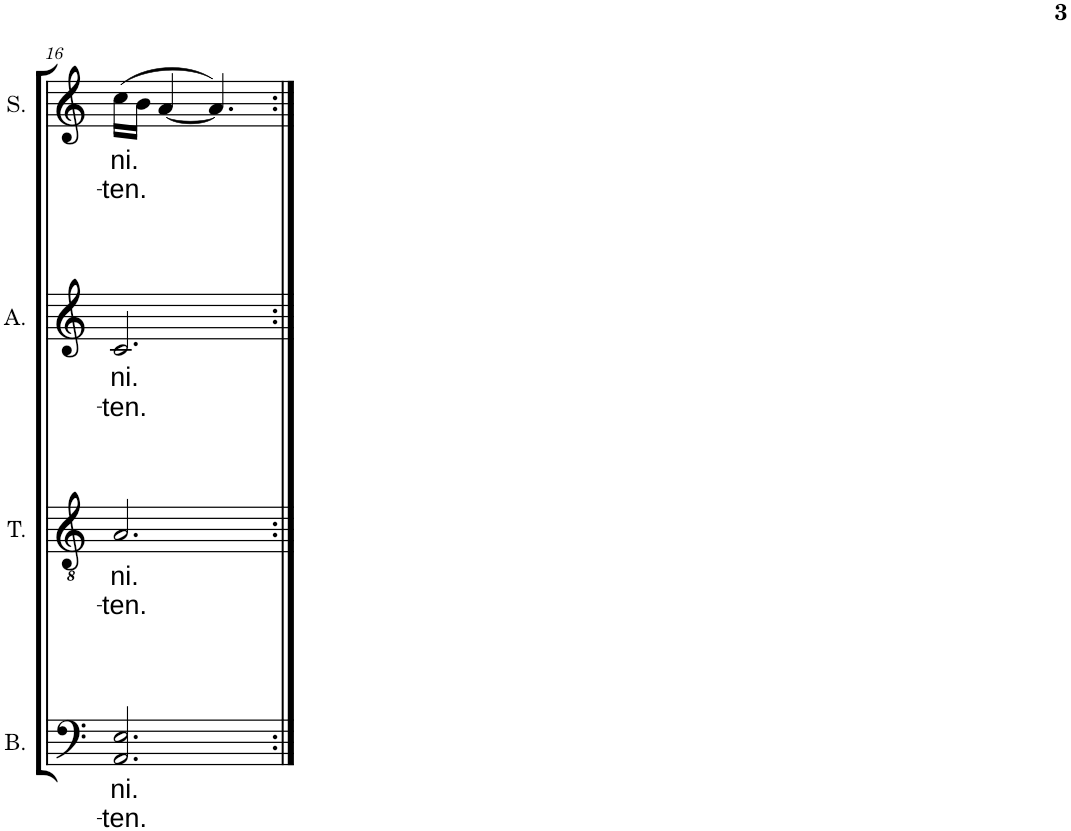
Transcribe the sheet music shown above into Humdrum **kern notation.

**kern	**text	**text	**kern	**text	**text	**kern	**text	**text	**kern	**text	**text
*part4	*part4	*part4	*part3	*part3	*part3	*part2	*part2	*part2	*part1	*part1	*part1
*staff4	*staff4	*staff4	*staff3	*staff3	*staff3	*staff2	*staff2	*staff2	*staff1	*staff1	*staff1
*I"Basse	*	*	*I"Ténor	*	*	*I"Alto	*	*	*I"Soprano	*	*
*I'B.	*	*	*I'T.	*	*	*I'A.	*	*	*I'S.	*	*
!!LO:PB:g=z
*clefF4	*	*	*clefGv2	*	*	*clefG2	*	*	*clefG2	*	*
*k[]	*	*	*k[]	*	*	*k[]	*	*	*k[]	*	*
*M6/8	*	*	*M6/8	*	*	*M6/8	*	*	*M6/8	*	*
=16	=16	=16	=16	=16	=16	=16	=16	=16	=16	=16	=16
!	!LO:LY:b	!LO:LY:b	!	!LO:LY:b	!LO:LY:b	!	!LO:LY:b	!LO:LY:b	!	!LO:LY:b	!LO:LY:b
2.AA/ 2.E/	ni.	-ten.	2.A/	ni.	-ten.	2.c/	ni.	-ten.	(16cc\LL	ni.	-ten.
.	.	.	.	.	.	.	.	.	16b\JJ	.	.
.	.	.	.	.	.	.	.	.	[4a/	.	.
.	.	.	.	.	.	.	.	.	4.a/])	.	.
=:|!	=:|!	=:|!	=:|!	=:|!	=:|!	=:|!	=:|!	=:|!	=:|!	=:|!	=:|!
*-	*-	*-	*-	*-	*-	*-	*-	*-	*-	*-	*-
